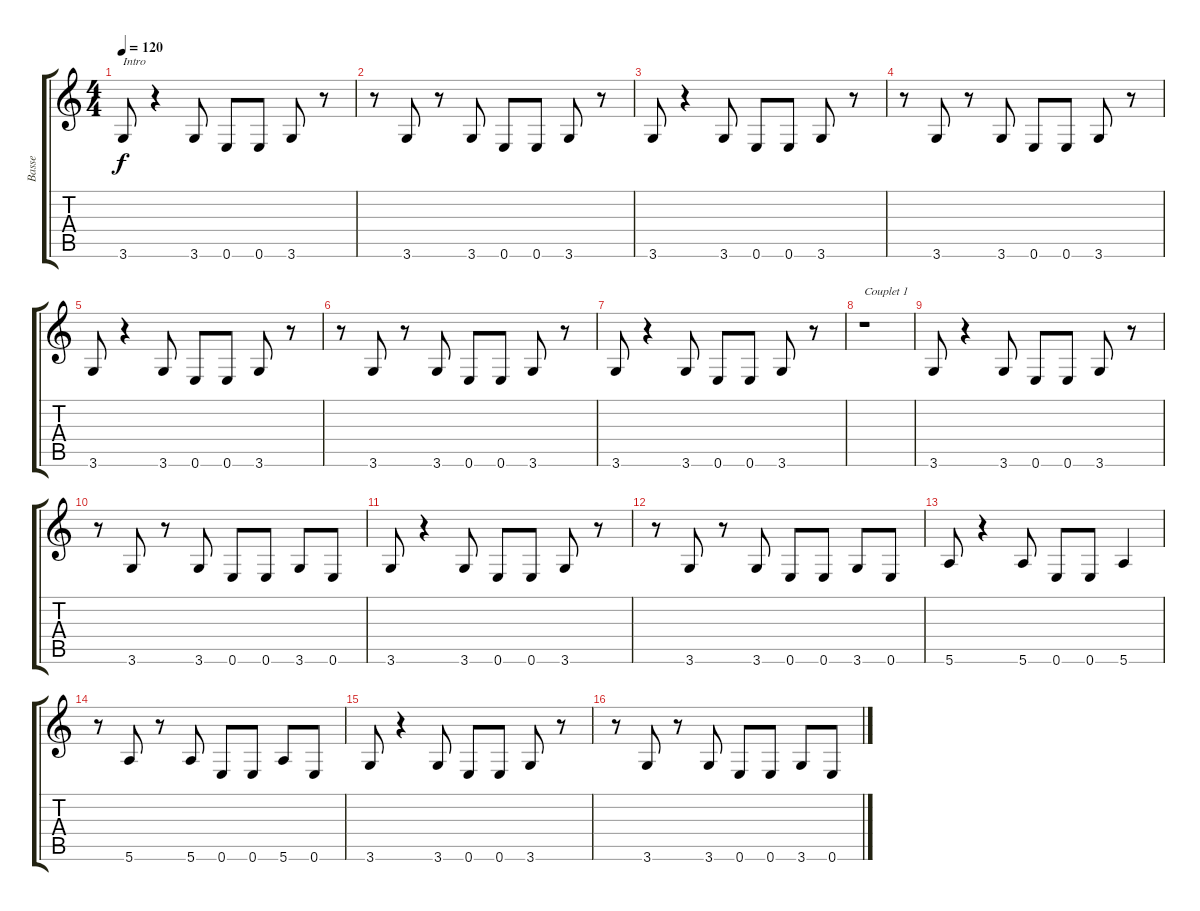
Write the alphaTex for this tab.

\track ("Basse" "Basse") {instrument electricbassfinger}
\staff {score tabs}
\tuning (E4 B3 G3 D3 A2 E2) {hide}
\ts (4 4)
\tempo 120
\clef g2
\ks c
3.6.8{txt "Intro" dy f instrument electricbassfinger} r.4 3.6.8 0.6.8 0.6.8 3.6.8 r.8 |
r.8 3.6.8 r.8 3.6.8 0.6.8 0.6.8 3.6.8 r.8 |
3.6.8 r.4 3.6.8 0.6.8 0.6.8 3.6.8 r.8 |
r.8 3.6.8 r.8 3.6.8 0.6.8 0.6.8 3.6.8 r.8 |
3.6.8 r.4 3.6.8 0.6.8 0.6.8 3.6.8 r.8 |
r.8 3.6.8 r.8 3.6.8 0.6.8 0.6.8 3.6.8 r.8 |
3.6.8 r.4 3.6.8 0.6.8 0.6.8 3.6.8 r.8 |
r.1{txt "Couplet 1"} |
3.6.8 r.4 3.6.8 0.6.8 0.6.8 3.6.8 r.8 |
r.8 3.6.8 r.8 3.6.8 0.6.8 0.6.8 3.6.8 0.6.8 |
3.6.8 r.4 3.6.8 0.6.8 0.6.8 3.6.8 r.8 |
r.8 3.6.8 r.8 3.6.8 0.6.8 0.6.8 3.6.8 0.6.8 |
5.6.8 r.4 5.6.8 0.6.8 0.6.8 5.6.4 |
r.8 5.6.8 r.8 5.6.8 0.6.8 0.6.8 5.6.8 0.6.8 |
3.6.8 r.4 3.6.8 0.6.8 0.6.8 3.6.8 r.8 |
r.8 3.6.8 r.8 3.6.8 0.6.8 0.6.8 3.6.8 0.6.8
